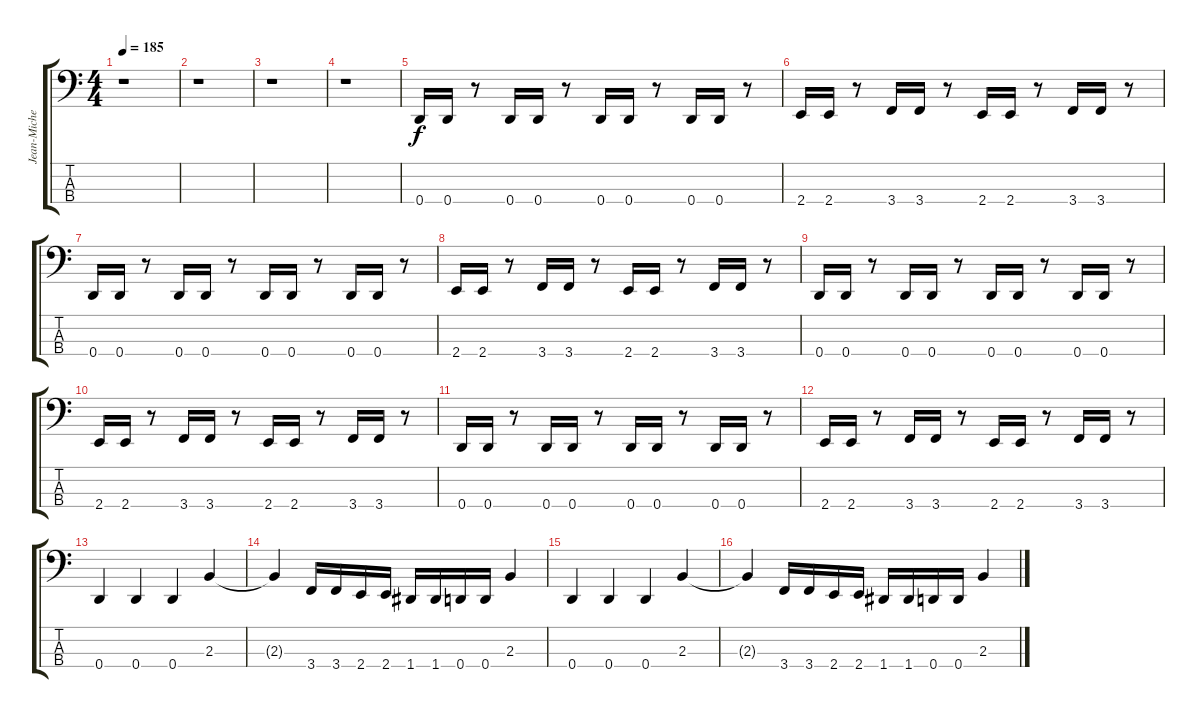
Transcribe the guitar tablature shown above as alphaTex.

\track ("Jean-Michel Labadie" "Jean-Miche") {instrument electricbasspick}
\staff {score tabs}
\tuning (G2 D2 A1 D1) {hide}
\ts (4 4)
\tempo 185
\clef f4
\ks c
r.1{dy f instrument electricbasspick} |
r.1 |
r.1 |
r.1 |
0.4.16 0.4.16 r.8 0.4.16 0.4.16 r.8 0.4.16 0.4.16 r.8 0.4.16 0.4.16 r.8 |
2.4.16 2.4.16 r.8 3.4.16 3.4.16 r.8 2.4.16 2.4.16 r.8 3.4.16 3.4.16 r.8 |
0.4.16 0.4.16 r.8 0.4.16 0.4.16 r.8 0.4.16 0.4.16 r.8 0.4.16 0.4.16 r.8 |
2.4.16 2.4.16 r.8 3.4.16 3.4.16 r.8 2.4.16 2.4.16 r.8 3.4.16 3.4.16 r.8 |
0.4.16 0.4.16 r.8 0.4.16 0.4.16 r.8 0.4.16 0.4.16 r.8 0.4.16 0.4.16 r.8 |
2.4.16 2.4.16 r.8 3.4.16 3.4.16 r.8 2.4.16 2.4.16 r.8 3.4.16 3.4.16 r.8 |
0.4.16 0.4.16 r.8 0.4.16 0.4.16 r.8 0.4.16 0.4.16 r.8 0.4.16 0.4.16 r.8 |
2.4.16 2.4.16 r.8 3.4.16 3.4.16 r.8 2.4.16 2.4.16 r.8 3.4.16 3.4.16 r.8 |
0.4.4 0.4.4 0.4.4 2.3.4 |
2.3{t}.4 3.4.16 3.4.16 2.4.16 2.4.16 1.4.16 1.4.16 0.4.16 0.4.16 2.3.4 |
0.4.4 0.4.4 0.4.4 2.3.4 |
2.3{t}.4 3.4.16 3.4.16 2.4.16 2.4.16 1.4.16 1.4.16 0.4.16 0.4.16 2.3.4
